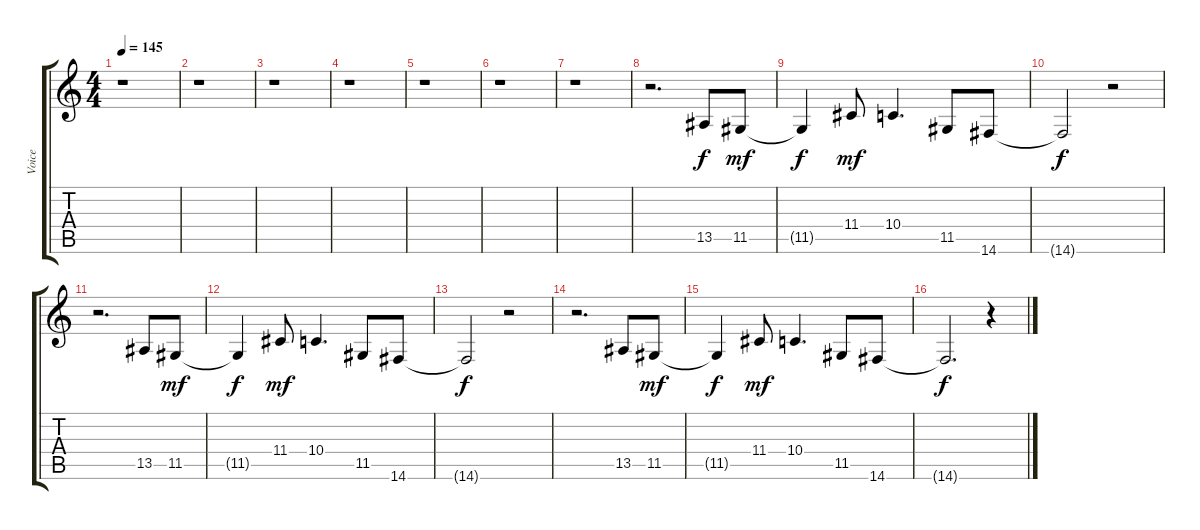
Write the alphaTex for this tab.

\track ("Voice" "Voice") {instrument lead8bassandlead}
\staff {score tabs}
\tuning (E4 B3 G3 D3 A2 E2) {hide}
\ts (4 4)
\tempo 145
\clef g2
\ks c
r.1{dy f} |
r.1 |
r.1 |
r.1 |
r.1 |
r.1 |
r.1 |
r.2{d} 13.5.8 11.5.8{dy mf} |
11.5{t}.4{dy f} 11.4.8{dy mf} 10.4.4{d} 11.5.8 14.6.8 |
14.6{t}.2{dy f} r.2 |
r.2{d} 13.5.8 11.5.8{dy mf} |
11.5{t}.4{dy f} 11.4.8{dy mf} 10.4.4{d} 11.5.8 14.6.8 |
14.6{t}.2{dy f} r.2 |
r.2{d} 13.5.8 11.5.8{dy mf} |
11.5{t}.4{dy f} 11.4.8{dy mf} 10.4.4{d} 11.5.8 14.6.8 |
14.6{t}.2{d dy f} r.4
